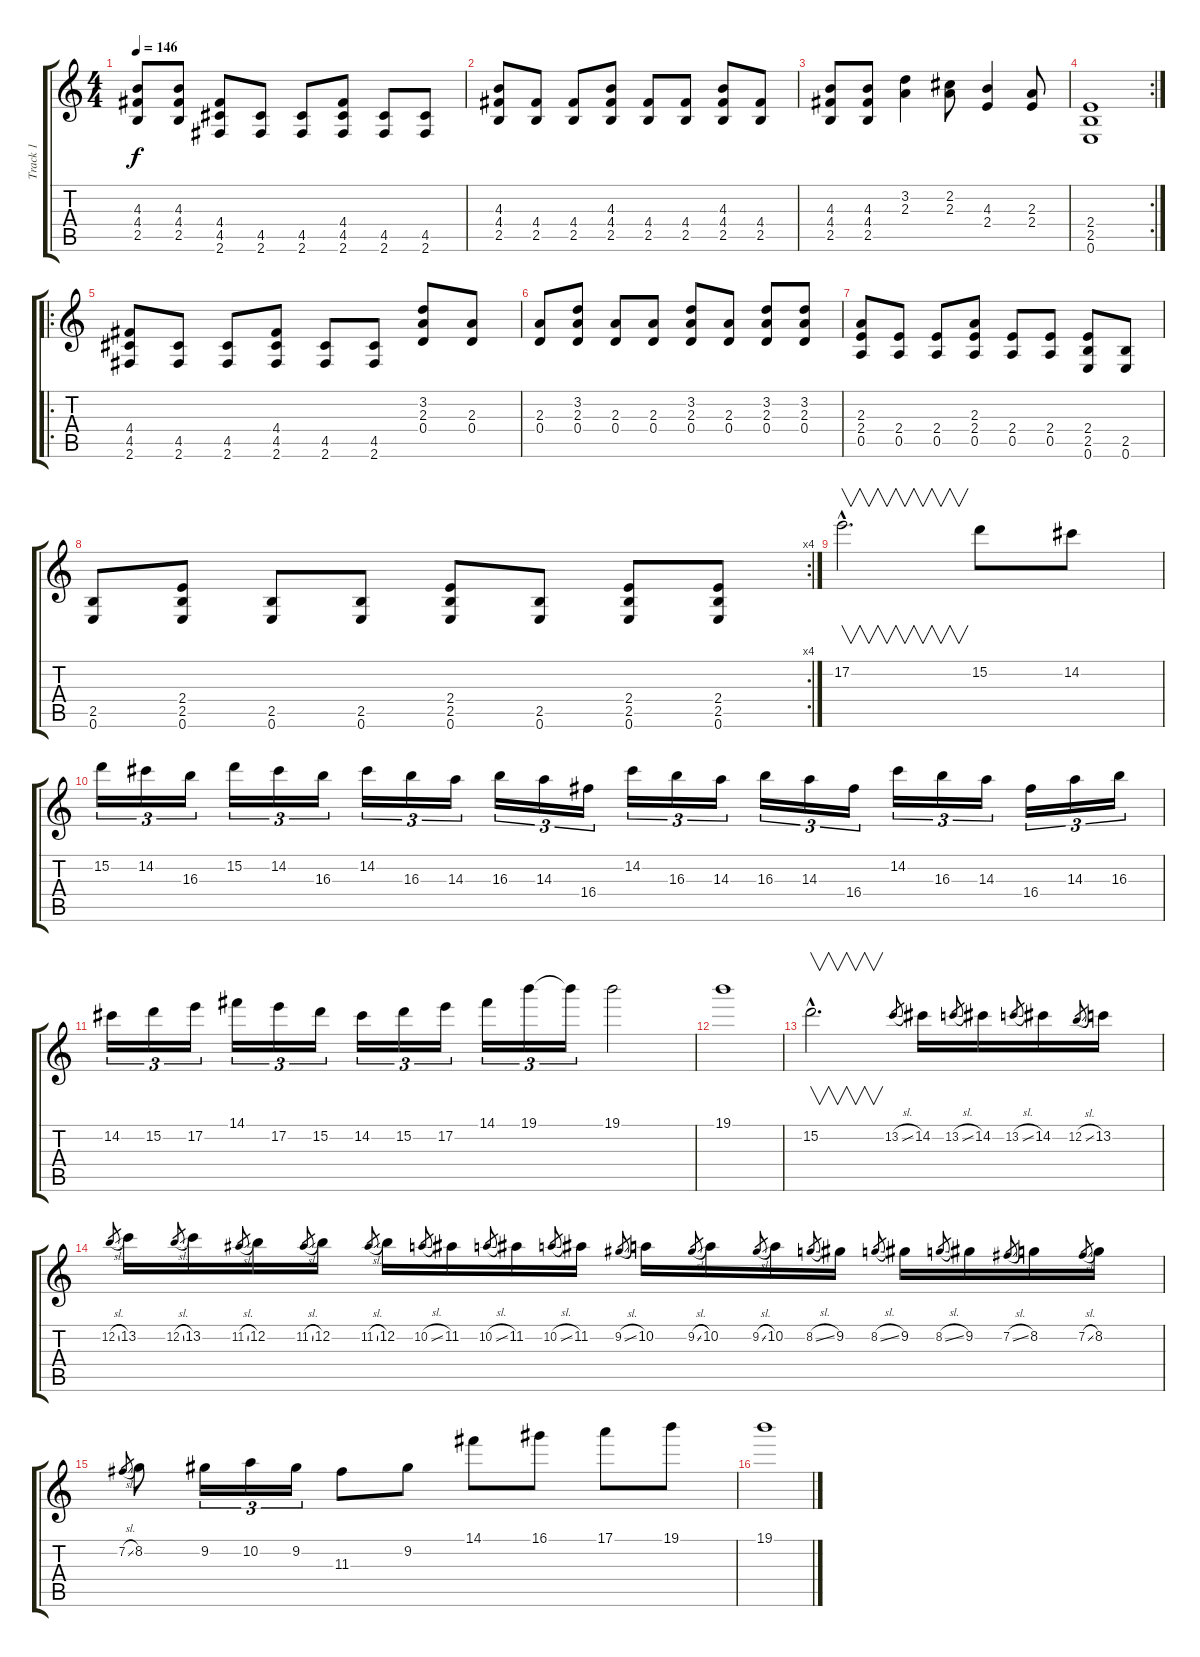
\track ("Track 1" "Track 1") {instrument distortionguitar}
\staff {score tabs}
\tuning (E4 B3 G3 D3 A2 E2) {hide}
\ts (4 4)
\tempo 146
\clef g2
\ks c
(4.3 4.4 2.5).8{dy f} (4.3 4.4 2.5).8 (4.4 4.5 2.6).8 (4.5 2.6).8 (4.5 2.6).8 (4.4 4.5 2.6).8 (4.5 2.6).8 (4.5 2.6).8 |
(4.3 4.4 2.5).8 (4.4 2.5).8 (4.4 2.5).8 (4.3 4.4 2.5).8 (4.4 2.5).8 (4.4 2.5).8 (4.3 4.4 2.5).8 (4.4 2.5).8 |
(4.3 4.4 2.5).8 (4.3 4.4 2.5).8 (3.2 2.3).4 (2.2 2.3).8 (4.3 2.4).4 (2.3 2.4).8 |
\rc 2
(2.4 2.5 0.6).1 |
\ro
(4.4 4.5 2.6).8 (4.5 2.6).8 (4.5 2.6).8 (4.4 4.5 2.6).8 (4.5 2.6).8 (4.5 2.6).8 (3.2 2.3 0.4).8 (2.3 0.4).8 |
(2.3 0.4).8 (3.2 2.3 0.4).8 (2.3 0.4).8 (2.3 0.4).8 (3.2 2.3 0.4).8 (2.3 0.4).8 (3.2 2.3 0.4).8 (3.2 2.3 0.4).8 |
(2.3 2.4 0.5).8 (2.4 0.5).8 (2.4 0.5).8 (2.3 2.4 0.5).8 (2.4 0.5).8 (2.4 0.5).8 (2.4 2.5 0.6).8 (2.5 0.6).8 |
\rc 4
(2.5 0.6).8 (2.4 2.5 0.6).8 (2.5 0.6).8 (2.5 0.6).8 (2.4 2.5 0.6).8 (2.5 0.6).8 (2.4 2.5 0.6).8 (2.4 2.5 0.6).8 |
17.2{hac}.2{v d} 15.2.8 14.2.8 |
15.2.16{tu (3 2)} 14.2.16{tu (3 2)} 16.3.16{tu (3 2)} 15.2.16{tu (3 2)} 14.2.16{tu (3 2)} 16.3.16{tu (3 2)} 14.2.16{tu (3 2)} 16.3.16{tu (3 2)} 14.3.16{tu (3 2)} 16.3.16{tu (3 2)} 14.3.16{tu (3 2)} 16.4.16{tu (3 2)} 14.2.16{tu (3 2)} 16.3.16{tu (3 2)} 14.3.16{tu (3 2)} 16.3.16{tu (3 2)} 14.3.16{tu (3 2)} 16.4.16{tu (3 2)} 14.2.16{tu (3 2)} 16.3.16{tu (3 2)} 14.3.16{tu (3 2)} 16.4.16{tu (3 2)} 14.3.16{tu (3 2)} 16.3.16{tu (3 2)} |
14.2.16{tu (3 2)} 15.2.16{tu (3 2)} 17.2.16{tu (3 2)} 14.1.16{tu (3 2)} 17.2.16{tu (3 2)} 15.2.16{tu (3 2)} 14.2.16{tu (3 2)} 15.2.16{tu (3 2)} 17.2.16{tu (3 2)} 14.1.16{tu (3 2)} 19.1.16{tu (3 2)} 19.1{t}.16{tu (3 2)} 19.1.2 |
19.1.1 |
15.2{hac}.2{v d} 13.2{sl}.8{gr} 14.2.16 13.2{sl}.8{gr} 14.2.16 13.2{sl}.8{gr} 14.2.16 12.2{sl}.8{gr} 13.2.16 |
12.2{sl}.8{gr} 13.2.16 12.2{sl}.8{gr} 13.2.16 11.2{sl}.8{gr} 12.2.16 11.2{sl}.8{gr} 12.2.16 11.2{sl}.8{gr} 12.2.16 10.2{sl}.8{gr} 11.2.16 10.2{sl}.8{gr} 11.2.16 10.2{sl}.8{gr} 11.2.16 9.2{sl}.8{gr} 10.2.16 9.2{sl}.8{gr} 10.2.16 9.2{sl}.8{gr} 10.2.16 8.2{sl}.8{gr} 9.2.16 8.2{sl}.8{gr} 9.2.16 8.2{sl}.8{gr} 9.2.16 7.2{sl}.8{gr} 8.2.16 7.2{sl}.8{gr} 8.2.16 |
7.2{sl}.8{gr} 8.2.8 9.2.16{tu (3 2)} 10.2.16{tu (3 2)} 9.2.16{tu (3 2)} 11.3.8 9.2.8 14.1.8 16.1.8 17.1.8 19.1.8 |
19.1.1
